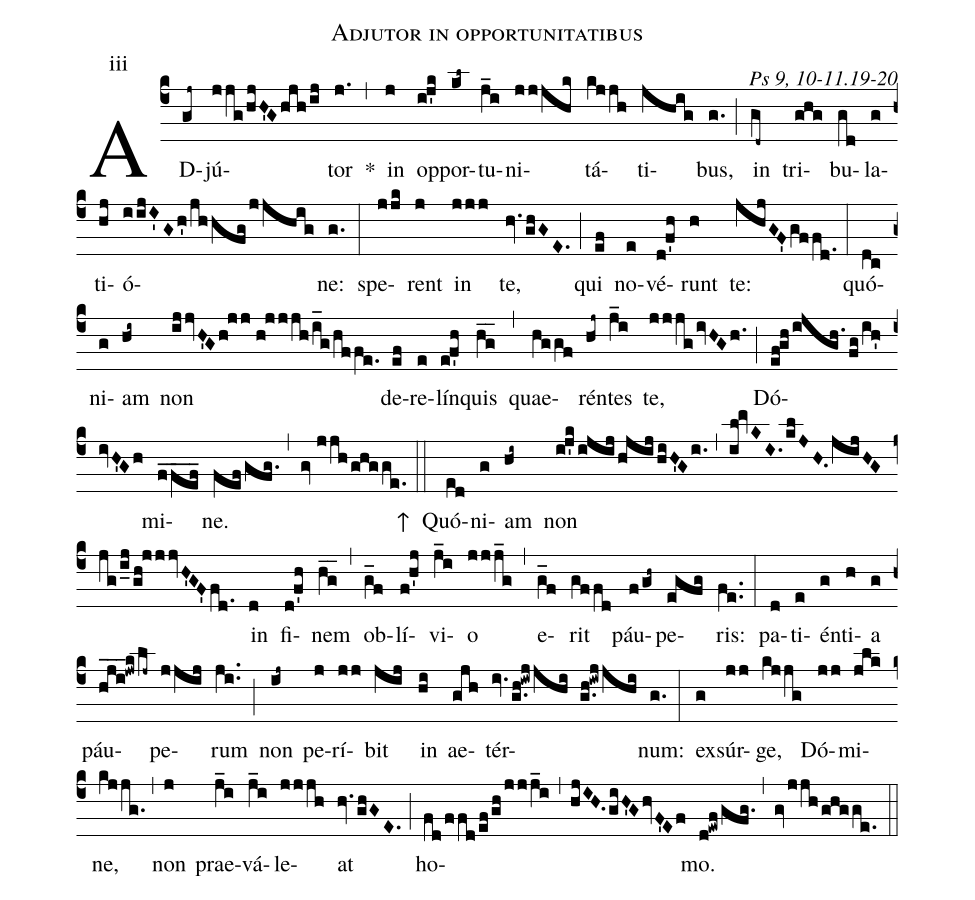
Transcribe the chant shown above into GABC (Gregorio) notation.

name:Adjutor in opportunitatibus;
commentary: Ps 9, 10-11.19-20;
mode:iii;
%%
(c4) AD(gj~)jú(jjg/hjH'Ghjh/ij)tor(j.) *(,) in(j) op(i!j'k)por(kl~)tu(j_i)ni(jjjhk)tá(kjjh)ti(jhig)bus,(g.) (;) in(gd~) tri(ghg)bu(gd)la(g)ti(hj)ó(iijI'Gh'/jhhfg/jjhig)ne:(g.) (:) spe(jjk)rent(j) in(jjj) te,(hv.ghGE.) (;) qui(ef) no(e)vé(d!f'h)runt(h) te:(jhjGF'gffd.) (:) quó(dc)ni(g)am(hi~) non(ijjvH'Gh!jj//h!jjjh/i_g/hffe.) de(ef)re(e)lín(e!f'h)quis(hg__) (,) quae(hggf)rén(hj~)tes(j_i) te,(jjjgivHGh.) (;) Dó(ef!gh/ijgh./fg/ih'/ivH'Gh)mi(f_/fef___)ne.(fef/gfg.) (,) (gv//jjh/ghgge.) ↑(::) Quó(ed)ni(g)am(hi~) non(i!j'k/ijij/hjij/hiH'Gi.) (,) (il!mvKI.klJH.jijHGjg/i_j/gh!jjjvH'GF'fd.) in(d) fi(d!f'h)nem(hg__) (,) ob(g_f)lí(f!h'j)vi(j_i)o(jjj_g) (,) e(g_f)rit(gffd) páu(f/gh~)pe(egfg)ris:(fe..) (:) pa(d)ti(e)én(g)ti(h)a(g) páu(hji___!jwk/lj~)pe(jjij)rum(ji..) (;) non(ij~) pe(j)rí(jj)bit(jij) in(hi) ae(gjh)tér(iv.g.h!iwjjhi g.h!iwjjhi)num:(g.) (:) ex(g)súr(jj)ge,(kjjg) Dó(jj)mi(jlk)ne,(kjjg.) (,) non(j) prae(j_i)vá(j_i)le(jjjh)at(hv.ghGE.) (;) ho(fd/ffd/ef/gh/jjj_i,hjIH.giH'GhvF'Ef)mo.(d!ewf/gfg.) (,) (gvjjh/ghgge.) (::)
